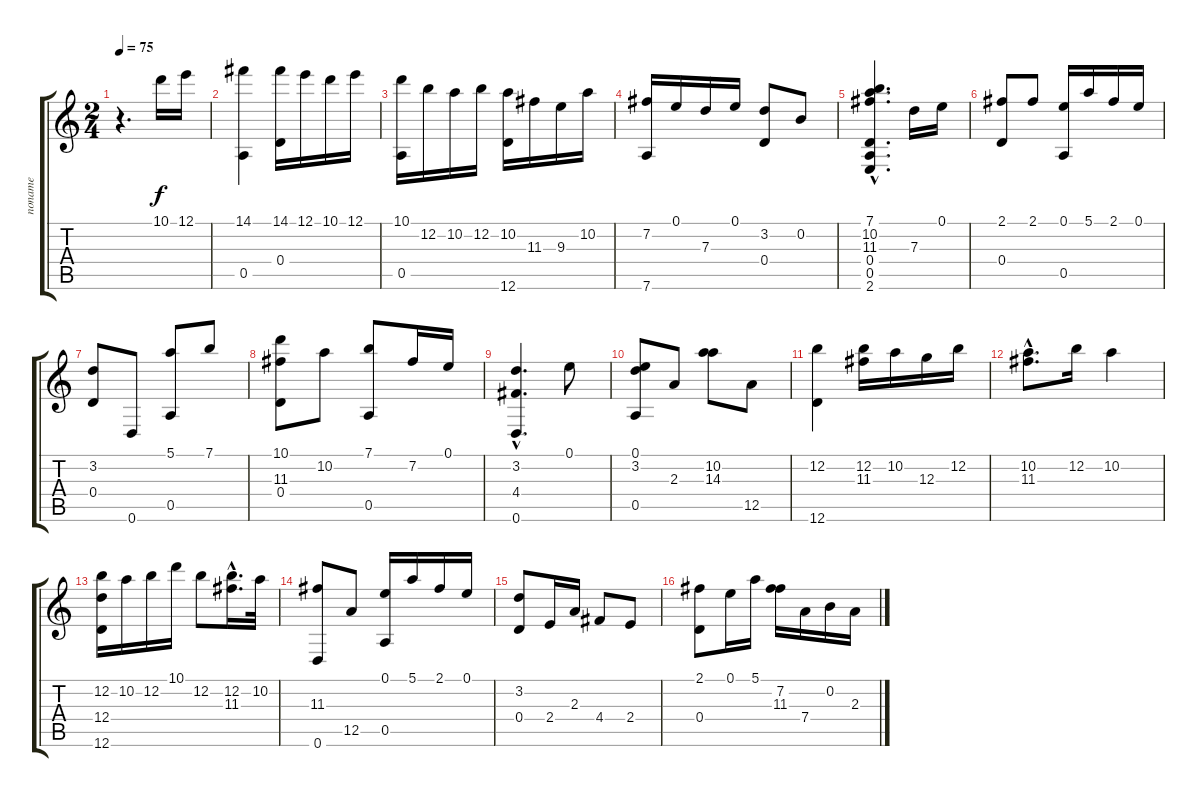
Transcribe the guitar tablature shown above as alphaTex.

\track ("noname" "noname") {instrument acousticguitarnylon}
\staff {score tabs}
\tuning (E4 B3 G3 D3 A2 D2) {hide}
\ts (2 4)
\tempo 75
\clef g2
\ks c
r.4{d dy f instrument acousticguitarnylon} 10.1.16 12.1.16 |
(14.1 0.5).4 (14.1 0.4).16 12.1.16 10.1.16 12.1.16 |
(10.1 0.5).16 12.2.16 10.2.16 12.2.16 (10.2 12.6).16 11.3.16 9.3.16 10.2.16 |
(7.2 7.6).16 0.1.16 7.3.16 0.1.16 (3.2 0.4).8 0.2.8 |
(7.1{hac} 10.2{hac} 11.3{hac} 0.4{hac} 0.5{hac} 2.6{hac}).4{d} 7.3.16 0.1.16 |
(2.1 0.4).8 2.1.8 (0.1 0.5).16 5.1.16 2.1.16 0.1.16 |
(3.2 0.4).8 0.6.8 (5.1 0.5).8 7.1.8 |
(10.1 11.3 0.4).8 10.2.8 (7.1 0.5).8 7.2.16 0.1.16 |
(3.2{hac} 4.4{hac} 0.6{hac}).4{d} 0.1.8 |
(0.1 3.2 0.5).8 2.3.8 (10.2 14.3).8 12.5.8 |
(12.2 12.6).4 (12.2 11.3).16 10.2.16 12.3.16 12.2.16 |
(10.2{hac} 11.3{hac}).8{d} 12.2.16 10.2.4 |
(12.2 12.4 12.6).16 10.2.16 12.2.16 10.1.16 12.2.8 (12.2{hac} 11.3{hac}).16{d} 10.2.32 |
(11.3 0.6).8 12.5.8 (0.1 0.5).16 5.1.16 2.1.16 0.1.16 |
(3.2 0.4).8 2.4.16 2.3.16 4.4.8 2.4.8 |
(2.1 0.4).8 0.1.16 5.1.16 (7.2 11.3).16 7.4.16 0.2.16 2.3.16
